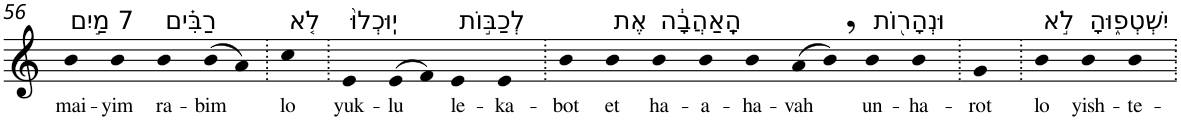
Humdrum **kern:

**kern	**text
*part1	*part1
*staff1	*staff1
*I"Piano	*
*I'Pno	*
!!LO:PB:g=z
*clefG2	*
*k[]	*
=56	=56
!LO:TX:a:t=7 מַ֣יִם	!
!	!LO:LY:b
4b	mai-
!	!LO:LY:b
4b	-yim
!LO:TX:a:t=רַבִּ֗ים	!
!	!LO:LY:b
4b	ra-
!	!LO:LY:b
(>8b	-bim
8a)	.
=57.	=57.
!LO:TX:a:t=לֹ֤א	!
!	!LO:LY:b
4cc	lo
=58.	=58.
!LO:TX:a:t=יֽוּכְלוּ֙	!
!	!LO:LY:b
4e	yuk-
!	!LO:LY:b
(>8e	-lu
8f)	.
!LO:TX:a:t=לְכַבּ֣וֹת	!
!	!LO:LY:b
4e	le-
!	!LO:LY:b
4e	-ka-
=59.	=59.
!	!LO:LY:b
4b	-bot
!LO:TX:a:t=אֶת	!
!	!LO:LY:b
4b	et
!LO:TX:a:t=הָֽאַהֲבָ֔ה	!
!	!LO:LY:b
4b	ha-
!	!LO:LY:b
4b	-a-
!	!LO:LY:b
4b	-ha-
!	!LO:LY:b
(>8a	-vah
8b,)	.
!LO:TX:a:t=וּנְהָר֖וֹת	!
!	!LO:LY:b
4b	un-
!	!LO:LY:b
4b	-ha-
=60.	=60.
!	!LO:LY:b
4g	-rot
=61.	=61.
!LO:TX:a:t=לֹ֣א	!
!	!LO:LY:b
4b	lo
!LO:TX:a:t=יִשְׁטְפ֑וּהָ	!
!	!LO:LY:b
4b	yish-
!	!LO:LY:b
4b	-te-
=.	=.
*-	*-
